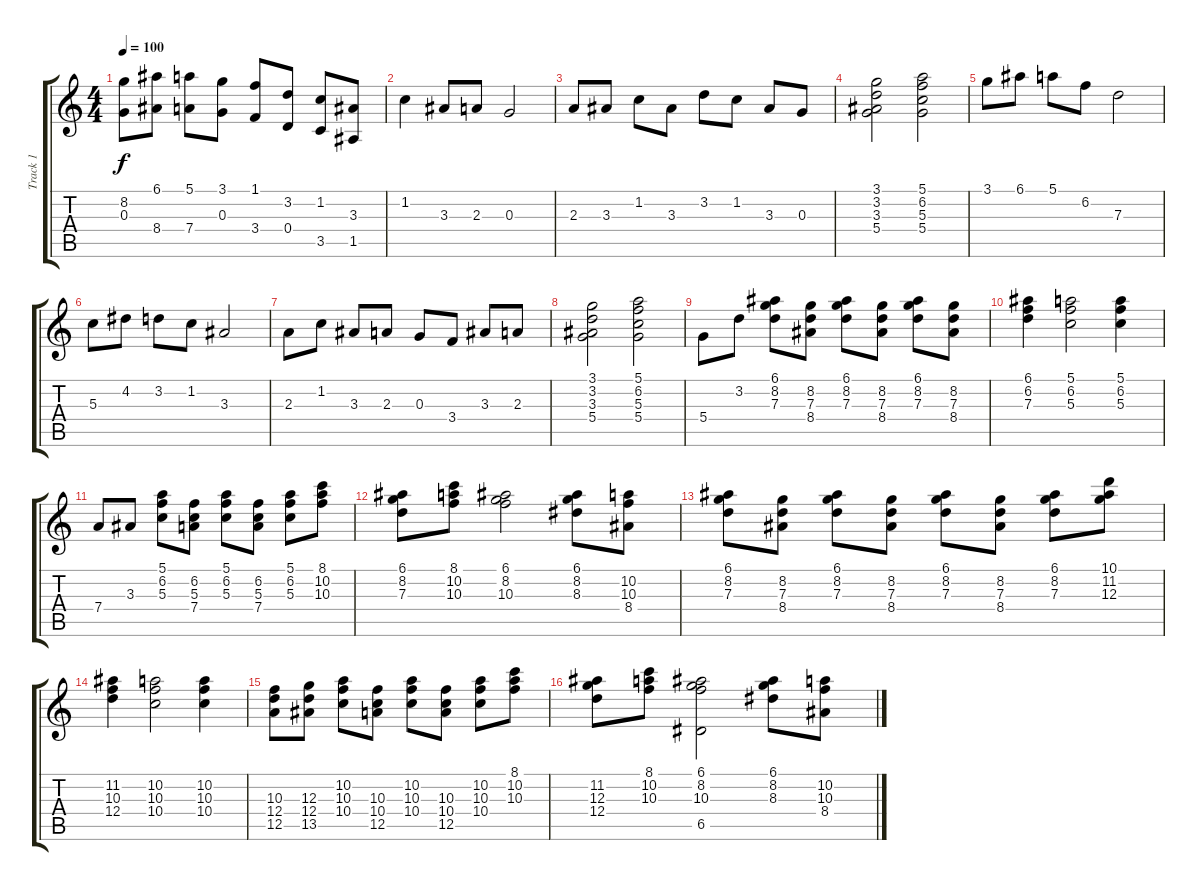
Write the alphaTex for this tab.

\track ("Track 1" "Track 1") {instrument acousticguitarnylon}
\staff {score tabs}
\tuning (E4 B3 G3 D3 A2 E2) {hide}
\ts (4 4)
\tempo 100
\clef g2
\ks c
(8.2 0.3).8{dy f} (6.1 8.4).8 (5.1 7.4).8 (3.1 0.3).8 (1.1 3.4).8 (3.2 0.4).8 (1.2 3.5).8 (3.3 1.5).8 |
1.2.4 3.3.8 2.3.8 0.3.2 |
2.3.8 3.3.8 1.2.8 3.3.8 3.2.8 1.2.8 3.3.8 0.3.8 |
(3.1 3.2 3.3 5.4).2 (5.1 6.2 5.3 5.4).2 |
3.1.8 6.1.8 5.1.8 6.2.8 7.3.2 |
5.3.8 4.2.8 3.2.8 1.2.8 3.3.2 |
2.3.8 1.2.8 3.3.8 2.3.8 0.3.8 3.4.8 3.3.8 2.3.8 |
(3.1 3.2 3.3 5.4).2 (5.1 6.2 5.3 5.4).2 |
5.4.8 3.2.8 (6.1 8.2 7.3).8 (8.2 7.3 8.4).8 (6.1 8.2 7.3).8 (8.2 7.3 8.4).8 (6.1 8.2 7.3).8 (8.2 7.3 8.4).8 |
(6.1 6.2 7.3).4 (5.1 6.2 5.3).2 (5.1 6.2 5.3).4 |
7.4.8 3.3.8 (5.1 6.2 5.3).8 (6.2 5.3 7.4).8 (5.1 6.2 5.3).8 (6.2 5.3 7.4).8 (5.1 6.2 5.3).8 (8.1 10.2 10.3).8 |
(6.1 8.2 7.3).8 (8.1 10.2 10.3).8 (6.1 8.2 10.3).2 (6.1 8.2 8.3).8 (10.2 10.3 8.4).8 |
(6.1 8.2 7.3).8 (8.2 7.3 8.4).8 (6.1 8.2 7.3).8 (8.2 7.3 8.4).8 (6.1 8.2 7.3).8 (8.2 7.3 8.4).8 (6.1 8.2 7.3).8 (10.1 11.2 12.3).8 |
(11.2 10.3 12.4).4 (10.2 10.3 10.4).2 (10.2 10.3 10.4).4 |
(10.3 12.4 12.5).8 (12.3 12.4 13.5).8 (10.2 10.3 10.4).8 (10.3 10.4 12.5).8 (10.2 10.3 10.4).8 (10.3 10.4 12.5).8 (10.2 10.3 10.4).8 (8.1 10.2 10.3).8 |
(11.2 12.3 12.4).8 (8.1 10.2 10.3).8 (6.1 8.2 10.3 6.5).2 (6.1 8.2 8.3).8 (10.2 10.3 8.4).8
